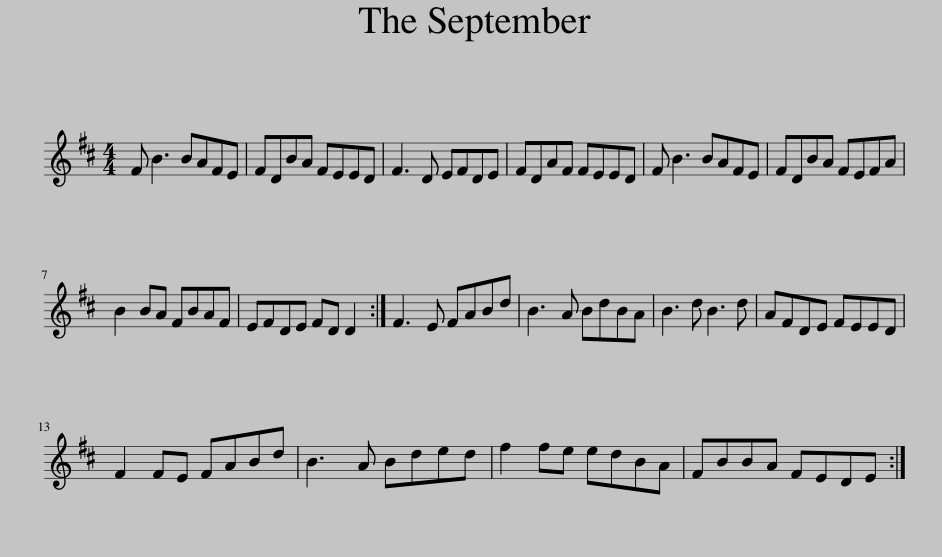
X:1
L:1/8
M:4/4
I:linebreak $
K:Bmin
V:1 treble
V:1
 F B3 BAFE | FDBA FEED | F3 D EFDE | FDAF FEED | F B3 BAFE | %5
 FDBA FEFA |$ B2 BA FBAF | EFDE FD D2 :| F3 E FABd | B3 A BdBA | %10
 B3 d B3 d | AFDE FEED |$ F2 FE FABd | B3 A Bded | f2 fe edBA | %15
 FBBA FEDE :| %16
